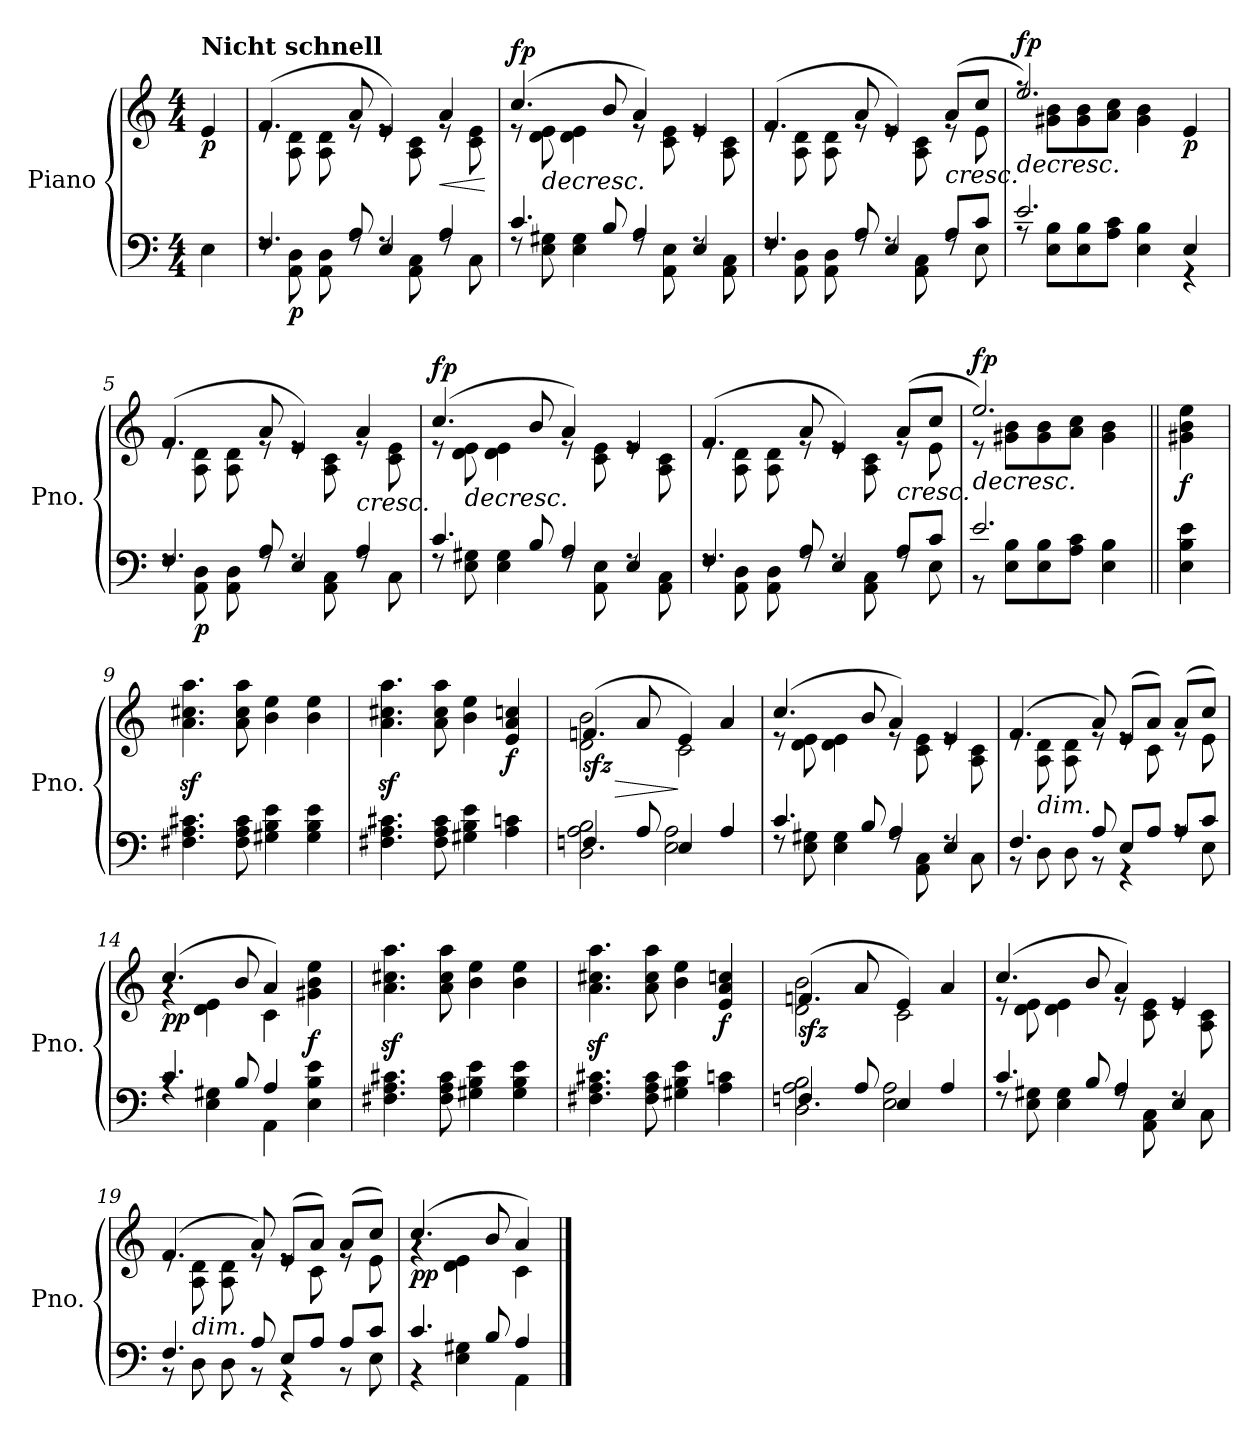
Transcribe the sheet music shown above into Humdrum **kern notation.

**kern	**kern	**dynam
*part1	*part1	*part1
*staff2	*staff1	*staff1/2
*I"Piano	*	*
*I'Pno.	*	*
*clefF4	*clefG2	*
*k[]	*k[]	*
*M4/4	*M4/4	*
*MM130	*MM130	*
=	=	=
!	!LO:TX:a:B:t=Nicht schnell	!
!	!	!LO:DY:b
4E>\	4e/	p
=1	=1	=1
*^	*^	*
4.F/	8rF	(>4.f/	8re	.
!	!	!	!	!LO:DY:b=2
.	8AA\ 8D\	.	8A\ 8d\	p
.	8AA\<< 8D\<<	.	8A\ 8d\	.
8A/	8rF	8a/	8re	.
4E/	8rF	4e/)	8re	.
.	8AA\ 8C\	.	8A\ 8c\	.
!	!	!	!	!LO:HP:b
4A/	8rF	4a/	8re	<
.	8C<\	.	8c\ 8e\	.
*v	*v	*	*	*
*	*v	*v	*
.	.	[
=2	=2	=2
*^	*^	*
!	!	!	!	!LO:DY:a
4.c/	8rF	(>4.cc/	8re	fp
!	!	!	!	!LO:HP:b
.	8E\<< 8G#X\<<	.	8d\ 8e\	>
.	4E\ 4G#\	.	4d\ 4e\	.
8B/	.	8b/	.	.
4A/	8rF	4a/)	8re	.
.	8AA\ 8E\	.	8c\ 8e\	.
4E/	8rF	4e/	8re	.
.	8AA\ 8C\	.	8A\ 8c\	.
=3	=3	=3	=3	=3
4.F/	8rF	(>4.f/	8re	.
.	8AA\ 8D\	.	8A\ 8d\	.
.	8AA\ 8D\	.	8A\ 8d\	.
8A/	8rF	8a/	8re	.
4E/	8rF	4e/)	8re	.
.	8AA\ 8C\	.	8A\ 8c\	.
!	!	!	!	!LO:HP:b
8A/L	8rF	(>8a/L	8re	<
8c/J	8E\	8cc/J	8e\	.
*v	*v	*	*	*
*	*v	*v	*
.	.	]
=4	=4	=4
*^	*	*
!	!	!	!LO:HP:b
*	*	*^	*
!	!	!	!	!LO:DY:n=1:a
2.e/	8rA	2.ee/)	8rff	> fp
.	8E\<< 8B\<<L	.	8g#X\<< 8b\<<L	.
.	8E\ 8B\	.	8g#\ 8b\	.
.	8A\<< 8c\<<J	.	8a\<< 8cc\<<J	.
.	4E\<< 4B\<<	.	4g#\<< 4b\<<	.
!	!	!	!	!LO:DY:n=2:b
4E/	4r	4e/	4ryy	[ p
!!LO:LB:g=z	!!
=5	=5	=5	=5	=5
4.F/	8rF	(>4.f/	8re	.
!	!	!	!	!LO:DY:b=2
.	8AA\ 8D\	.	8A\ 8d\	p
.	8AA\ 8D\	.	8A\ 8d\	.
8A/	8rF	8a/	8re	.
4E/	8rF	4e/)	8re	.
.	8AA\ 8C\	.	8A\ 8c\	.
!	!	!	!	!LO:HP:b
4A/	8rF	4a/	8re	<
.	8C\	.	8c\ 8e\	.
*v	*v	*	*	*
*	*v	*v	*
.	.	]
=6	=6	=6
*^	*^	*
!	!	!	!	!LO:DY:a
4.c/	8rF	(>4.cc/	8re	fp
!	!	!	!	!LO:HP:b
.	8E\ 8G#X\	.	8d\ 8e\	>
.	4E\ 4G#\	.	4d\ 4e\	.
8B/	.	8b/	.	.
4A/	8rF	4a/)	8re	[
.	8AA\ 8E\	.	8c\ 8e\	.
4E/	8rF	4e/	8re	.
.	8AA\ 8C\	.	8A\ 8c\	.
=7	=7	=7	=7	=7
4.F/	8rF	(>4.f/	8re	.
.	8AA\ 8D\	.	8A\ 8d\	.
.	8AA\ 8D\	.	8A\ 8d\	.
8A/	8rF	8a/	8re	.
4E/	8rF	4e/)	8re	.
.	8AA\ 8C\	.	8A\ 8c\	.
!	!	!	!	!LO:HP:b
8A/L	8rF	(>8a/L	8re	<
8c/J	8E\	8cc/J	8e\	.
*v	*v	*	*	*
*	*v	*v	*
.	.	]
=8	=8	=8
*^	*	*
!	!	!	!LO:HP:b
*	*	*^	*
!	!	!	!	!LO:DY:n=1:a
2.e/	8r	2.ee/)	8r	> fp
.	8E\ 8B\L	.	8g#X\ 8b\L	.
.	8E\ 8B\	.	8g#\ 8b\	.
.	8A\ 8c\J	.	8a\ 8cc\J	.
.	4E\ 4B\	.	4g#\ 4b\	.
*v	*v	*	*	*
*	*v	*v	*
.	.	[
!!LO:LB:g=z
=8X1||	=8X1||	=8X1||
!	!	!LO:DY:b
4E\ 4B\ 4e\	4g#X\ 4b\ 4ee\	f
=9	=9	=9
4.F#X\< 4.A\< 4.c#X\<	4.a\z< 4.cc#X\z< 4.aa\z<	.
8F#\ 8A\ 8c#\	8a\ 8cc#\ 8aa\	.
4G#X\< 4B\< 4e\<	4b\ 4ee\	.
4G#\ 4B\ 4e\	4b\ 4ee\	.
=10	=10	=10
4.F#X\ 4.A\ 4.c#X\	4.a\z< 4.cc#X\z< 4.aa\z<	.
8F#\ 8A\ 8c#\	8a\ 8cc#\ 8aa\	.
4G#X\ 4B\ 4e\	4b\ 4ee\	.
!	!	!LO:DY:b
4A\< 4cn\<	4e/ 4a/ 4ccn/	f
=11	=11	=11
*^	*	*
!	!	!	!LO:HP:b
*	*	*^	*
!	!	!	!	!LO:DY:n=1:b
4.Fn/	2D\ 2A\ 2B\	(>4.fn/	2d\> 2b\>	> sfz
8A/	.	8a/	.	.
4E/	2E\<< 2A\<<	4e/)	2c\	]
4A/	.	4a/	.	.
=12	=12	=12	=12	=12
4.c/	8rF	(>4.cc/	8re	.
.	8E\<< 8G#X\<<	.	8d\ 8e\	.
.	4E\ 4G#\	.	4d\ 4e\	.
8B/	.	8b/	.	.
4A/	8rF	4a/)	8re	.
.	8AA\ 8C\	.	8c\ 8e\	.
4E/	8rF	4e/	8re	.
.	8C<\	.	8A\ 8c\	.
!!LO:LB:g=z	!!
=13	=13	=13	=13	=13
4.F/	8r	(>4.f/	8re	.
!	!	!	!LO:TX:b:i:t=dim.	!
.	8D<\	.	8A\ 8d\	.
.	8D\	.	8A\ 8d\	.
8A/	8r	8a/)	8re	.
8E/L	4r	(>8e/L	8re	.
8A/J	.	8a/J)	8c\	.
8A/L	8rA	(>8a/L	8re	.
8c/J	8E\	8cc/J)	8e\	.
=14	=14	=14	=14	=14
!	!	!	!	!LO:DY:b
4.c/	4rA	(>4.cc/	4rg	pp
.	4E\<< 4G#X\<<	.	4d\ 4e\	.
8B/	.	8b/	.	.
4A/	4AA\	4a/)	4c\	.
!	!	!	!	!LO:DY:b
4E\ 4B\ 4e\	4ryy	4g#X\ 4b\ 4ee\	4ryy	f
*v	*v	*	*	*
*	*v	*v	*
=15	=15	=15
4.F#X\ 4.A\ 4.c#X\	4.a\z< 4.cc#X\z< 4.aa\z<	.
8F#\ 8A\ 8c#\	8a\ 8cc#\ 8aa\	.
4G#X\ 4B\ 4e\	4b\ 4ee\	.
4G#\ 4B\ 4e\	4b\ 4ee\	.
=16	=16	=16
4.F#X\ 4.A\ 4.c#X\	4.a\z< 4.cc#X\z< 4.aa\z<	.
8F#\ 8A\ 8c#\	8a\ 8cc#\ 8aa\	.
4G#X\ 4B\ 4e\	4b\ 4ee\	.
!	!	!LO:DY:b
4A\ 4cn\	4e/ 4a/ 4ccn/	f
!!LO:LB:g=z
=17	=17	=17
*^	*^	*
!	!	!	!	!LO:DY:b
4.Fn/	2D\ 2A\ 2B\	(>4.fn/	2d\ 2b\	sfz
8A/	.	8a/	.	.
4E/	2E\ 2A\	4e/)	2c\	]
4A/	.	4a/	.	.
=18	=18	=18	=18	=18
4.c/	8rF	(>4.cc/	8re	.
.	8E\ 8G#X\	.	8d\ 8e\	.
.	4E\ 4G#\	.	4d\ 4e\	.
8B/	.	8b/	.	.
4A/	8rF	4a/)	8re	.
.	8AA\ 8C\	.	8c\ 8e\	.
4E/	8rF	4e/	8re	.
.	8C\	.	8A\ 8c\	.
=19	=19	=19	=19	=19
4.F/	8r	(>4.f/	8re	.
!	!	!	!LO:TX:b:i:t=dim.	!
.	8D\	.	8A\ 8d\	.
.	8D\	.	8A\ 8d\	.
8A/	8r	8a/)	8re	.
8E/L	4r	(>8e/L	8re	.
8A/J	.	8a/J)	8c\	.
8A/L	8r	(>8a/L	8re	.
8c/J	8E\	8cc/J)	8e\	.
=20	=20	=20	=20	=20
!	!	!	!	!LO:DY:b
4.c/	4r	(>4.cc/	4rg	pp
.	4E\ 4G#X\	.	4d\ 4e\	.
8B/	.	8b/	.	.
4A/	4AA\	4a/)	4c\	.
*v	*v	*	*	*
*	*v	*v	*
==	==	==
*-	*-	*-
